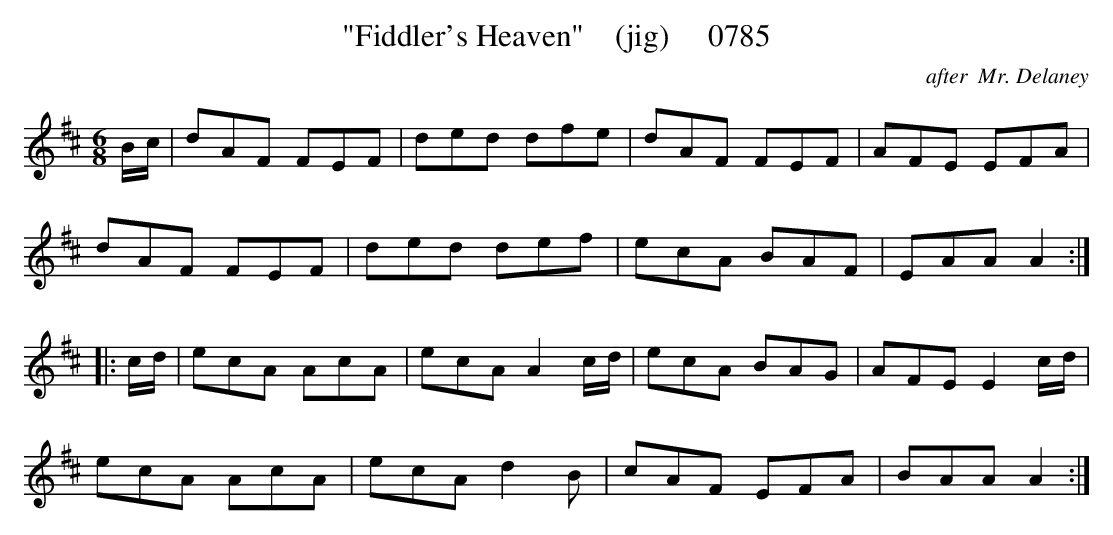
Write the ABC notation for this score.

X:1
T:"Fiddler's Heaven"    (jig)     0785
C:after  Mr. Delaney
BRENNAN July 2003 (HTTP://WWW.SOSYOURMOM.COM)
M:6/8
L:1/8
K:D
B/2c/2|dAF FEF|ded dfe|dAF FEF|AFE EFA|
dAF FEF|ded def|ecA BAF|EAA A2:|
|:c/2d/2|ecA AcA|ecA A2c/2d/2|ecA BAG|AFE E2c/2d/2|
ecA AcA|ecA d2B|cAF EFA|BAA A2:|
